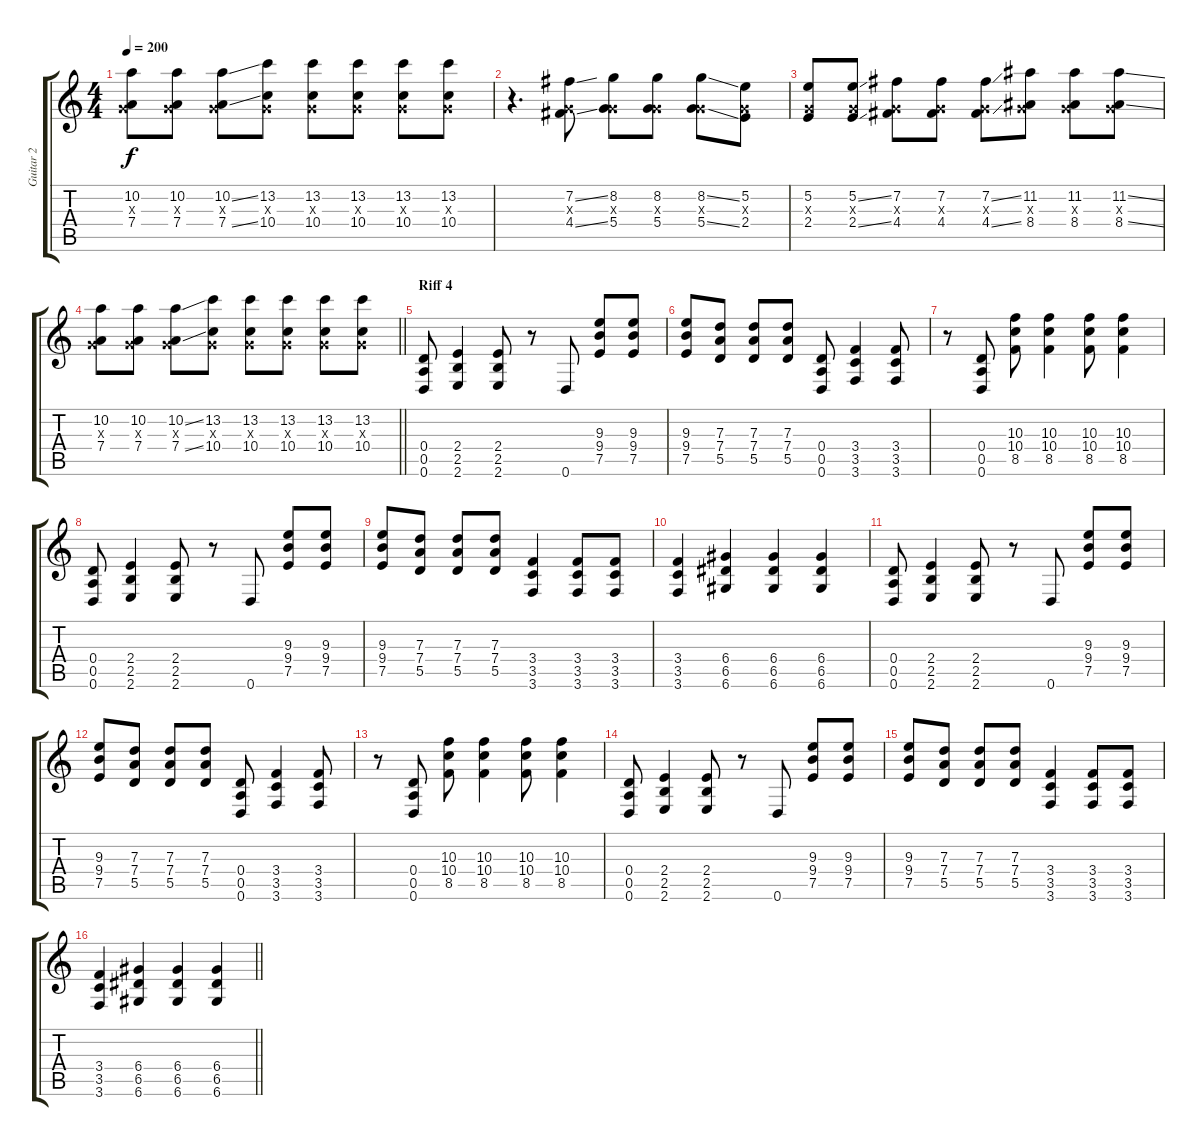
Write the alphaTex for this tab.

\track ("Guitar 2" "Guitar 2") {instrument overdrivenguitar}
\staff {score tabs}
\tuning (E4 B3 G3 D3 A2 D2) {hide}
\ts (4 4)
\tempo 200
\clef g2
\ks c
(10.2 0.3{x} 7.4).8{dy f} (10.2 0.3{x} 7.4).8 (10.2{ss} 0.3{x} 7.4{ss}).8 (13.2 0.3{x} 10.4).8 (13.2 0.3{x} 10.4).8 (13.2 0.3{x} 10.4).8 (13.2 0.3{x} 10.4).8 (13.2 0.3{x} 10.4).8 |
r.4{d} (7.2{ss} 0.3{x} 4.4{ss}).8 (8.2 0.3{x} 5.4).8 (8.2 0.3{x} 5.4).8 (8.2{ss} 0.3{x} 5.4{ss}).8 (5.2 0.3{x} 2.4).8 |
(5.2 0.3{x} 2.4).8 (5.2{ss} 0.3{x} 2.4{ss}).8 (7.2 0.3{x} 4.4).8 (7.2 0.3{x} 4.4).8 (7.2{ss} 0.3{x} 4.4{ss}).8 (11.2 0.3{x} 8.4).8 (11.2 0.3{x} 8.4).8 (11.2{ss} 0.3{x} 8.4{ss}).8 |
\barLineRight lightlight
(10.2 0.3{x} 7.4).8 (10.2 0.3{x} 7.4).8 (10.2{ss} 0.3{x} 7.4{ss}).8 (13.2 0.3{x} 10.4).8 (13.2 0.3{x} 10.4).8 (13.2 0.3{x} 10.4).8 (13.2 0.3{x} 10.4).8 (13.2 0.3{x} 10.4).8 |
\section ("" "Riff 4")
(0.4 0.5 0.6).8 (2.4 2.5 2.6).4 (2.4 2.5 2.6).8 r.8 0.6.8 (9.3 9.4 7.5).8 (9.3 9.4 7.5).8 |
(9.3 9.4 7.5).8 (7.3 7.4 5.5).8 (7.3 7.4 5.5).8 (7.3 7.4 5.5).8 (0.4 0.5 0.6).8 (3.4 3.5 3.6).4 (3.4 3.5 3.6).8 |
r.8 (0.4 0.5 0.6).8 (10.3 10.4 8.5).8 (10.3 10.4 8.5).4 (10.3 10.4 8.5).8 (10.3 10.4 8.5).4 |
(0.4 0.5 0.6).8 (2.4 2.5 2.6).4 (2.4 2.5 2.6).8 r.8 0.6.8 (9.3 9.4 7.5).8 (9.3 9.4 7.5).8 |
(9.3 9.4 7.5).8 (7.3 7.4 5.5).8 (7.3 7.4 5.5).8 (7.3 7.4 5.5).8 (3.4 3.5 3.6).4 (3.4 3.5 3.6).8 (3.4 3.5 3.6).8 |
(3.4 3.5 3.6).4 (6.4 6.5 6.6).4 (6.4 6.5 6.6).4 (6.4 6.5 6.6).4 |
(0.4 0.5 0.6).8 (2.4 2.5 2.6).4 (2.4 2.5 2.6).8 r.8 0.6.8 (9.3 9.4 7.5).8 (9.3 9.4 7.5).8 |
(9.3 9.4 7.5).8 (7.3 7.4 5.5).8 (7.3 7.4 5.5).8 (7.3 7.4 5.5).8 (0.4 0.5 0.6).8 (3.4 3.5 3.6).4 (3.4 3.5 3.6).8 |
r.8 (0.4 0.5 0.6).8 (10.3 10.4 8.5).8 (10.3 10.4 8.5).4 (10.3 10.4 8.5).8 (10.3 10.4 8.5).4 |
(0.4 0.5 0.6).8 (2.4 2.5 2.6).4 (2.4 2.5 2.6).8 r.8 0.6.8 (9.3 9.4 7.5).8 (9.3 9.4 7.5).8 |
(9.3 9.4 7.5).8 (7.3 7.4 5.5).8 (7.3 7.4 5.5).8 (7.3 7.4 5.5).8 (3.4 3.5 3.6).4 (3.4 3.5 3.6).8 (3.4 3.5 3.6).8 |
\barLineRight lightlight
(3.4 3.5 3.6).4 (6.4 6.5 6.6).4 (6.4 6.5 6.6).4 (6.4 6.5 6.6).4
